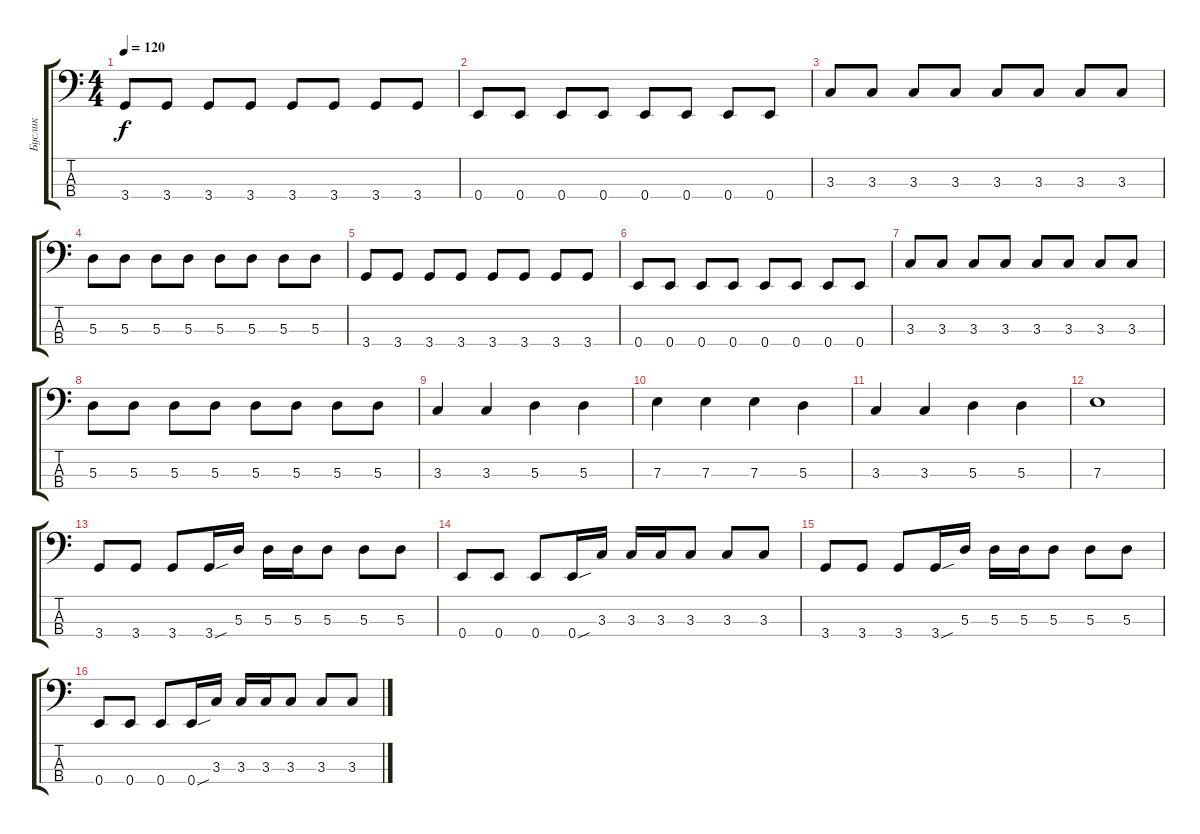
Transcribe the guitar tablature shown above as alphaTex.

\track ("Буслик" "Буслик") {instrument electricbasspick}
\staff {score tabs}
\tuning (G2 D2 A1 E1) {hide}
\ts (4 4)
\tempo 120
\clef f4
\ks c
3.4.8{dy f} 3.4.8 3.4.8 3.4.8 3.4.8 3.4.8 3.4.8 3.4.8 |
0.4.8 0.4.8 0.4.8 0.4.8 0.4.8 0.4.8 0.4.8 0.4.8 |
3.3.8 3.3.8 3.3.8 3.3.8 3.3.8 3.3.8 3.3.8 3.3.8 |
5.3.8 5.3.8 5.3.8 5.3.8 5.3.8 5.3.8 5.3.8 5.3.8 |
3.4.8 3.4.8 3.4.8 3.4.8 3.4.8 3.4.8 3.4.8 3.4.8 |
0.4.8 0.4.8 0.4.8 0.4.8 0.4.8 0.4.8 0.4.8 0.4.8 |
3.3.8 3.3.8 3.3.8 3.3.8 3.3.8 3.3.8 3.3.8 3.3.8 |
5.3.8 5.3.8 5.3.8 5.3.8 5.3.8 5.3.8 5.3.8 5.3.8 |
3.3.4 3.3.4 5.3.4 5.3.4 |
7.3.4 7.3.4 7.3.4 5.3.4 |
3.3.4 3.3.4 5.3.4 5.3.4 |
7.3.1 |
3.4.8 3.4.8 3.4.8 3.4{sou}.16 5.3.16 5.3.16 5.3.16 5.3.8 5.3.8 5.3.8 |
0.4.8 0.4.8 0.4.8 0.4{sou}.16 3.3.16 3.3.16 3.3.16 3.3.8 3.3.8 3.3.8 |
3.4.8 3.4.8 3.4.8 3.4{sou}.16 5.3.16 5.3.16 5.3.16 5.3.8 5.3.8 5.3.8 |
0.4.8 0.4.8 0.4.8 0.4{sou}.16 3.3.16 3.3.16 3.3.16 3.3.8 3.3.8 3.3.8
